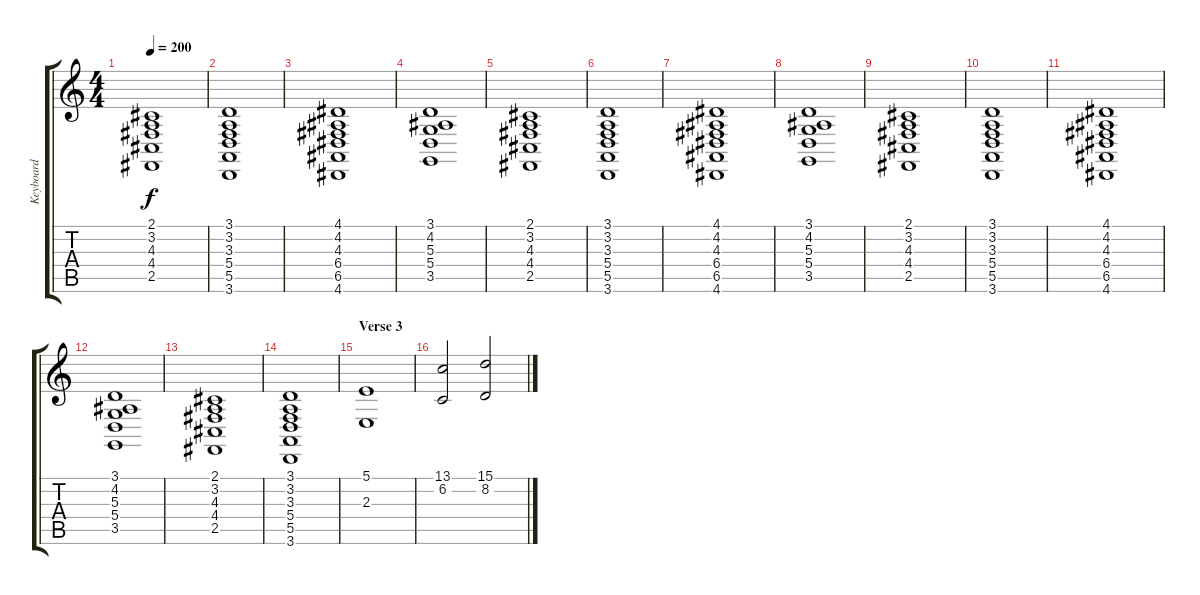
\track ("Keyboard" "Keyboard") {instrument pad4choir}
\staff {score tabs}
\tuning (B3 Gb3 D3 A2 E2 B1) {hide}
\ts (4 4)
\tempo 200
\clef g2
\ks c
(2.1 3.2 4.3 4.4 2.5).1{dy f} |
(3.1 3.2 3.3 5.4 5.5 3.6).1 |
(4.1 4.2 4.3 6.4 6.5 4.6).1 |
(3.1 4.2 5.3 5.4 3.5).1 |
(2.1 3.2 4.3 4.4 2.5).1 |
(3.1 3.2 3.3 5.4 5.5 3.6).1 |
(4.1 4.2 4.3 6.4 6.5 4.6).1 |
(3.1 4.2 5.3 5.4 3.5).1 |
(2.1 3.2 4.3 4.4 2.5).1 |
(3.1 3.2 3.3 5.4 5.5 3.6).1 |
(4.1 4.2 4.3 6.4 6.5 4.6).1 |
(3.1 4.2 5.3 5.4 3.5).1 |
(2.1 3.2 4.3 4.4 2.5).1 |
(3.1 3.2 3.3 5.4 5.5 3.6).1 |
\section ("" "Verse 3")
(5.1 2.3).1{volume 9 instrument stringensemble1} |
(13.1 6.2).2 (15.1 8.2).2
